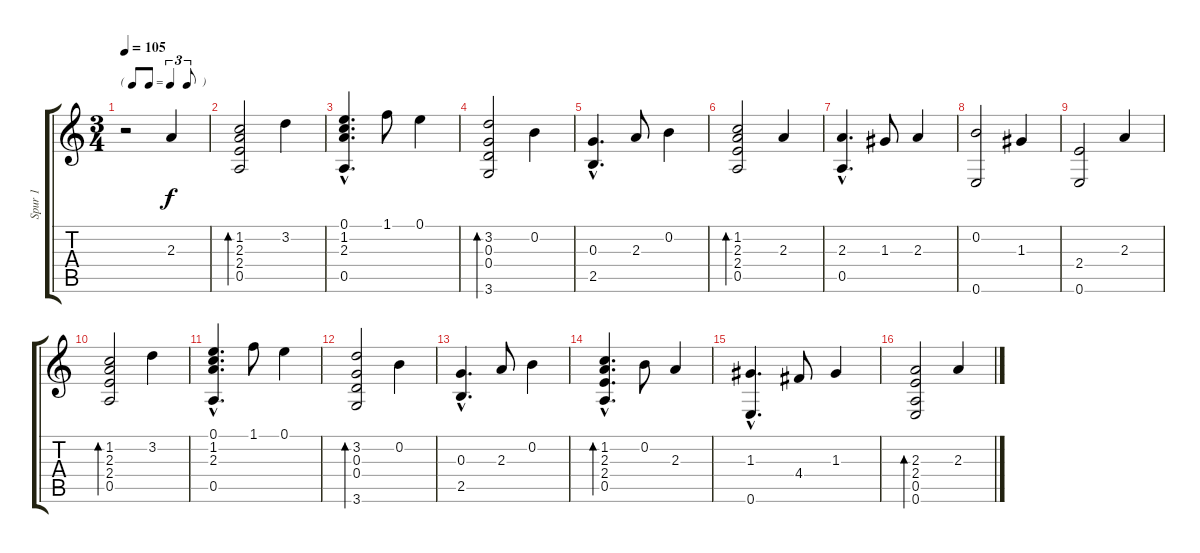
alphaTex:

\track ("Spur 1" "Spur 1") {instrument acousticguitarnylon}
\staff {score tabs}
\tuning (E4 B3 G3 D3 A2 E2) {hide}
\ts (3 4)
\tf triplet8th
\tempo 105
\clef g2
\ks c
r.2{dy f instrument acousticguitarnylon} 2.3.4 |
(1.2 2.3 2.4 0.5).2{bd 240} 3.2.4 |
(0.1{hac} 1.2{hac} 2.3{hac} 0.5{hac}).4{d} 1.1.8 0.1.4 |
(3.2 0.3 0.4 3.6).2{bd 240} 0.2.4 |
(0.3{hac} 2.5{hac}).4{d} 2.3.8 0.2.4 |
(1.2 2.3 2.4 0.5).2{bd 240} 2.3.4 |
(2.3{hac} 0.5{hac}).4{d} 1.3.8 2.3.4 |
(0.2 0.6).2 1.3.4 |
(2.4 0.6).2 2.3.4 |
(1.2 2.3 2.4 0.5).2{bd 240} 3.2.4 |
(0.1{hac} 1.2{hac} 2.3{hac} 0.5{hac}).4{d} 1.1.8 0.1.4 |
(3.2 0.3 0.4 3.6).2{bd 240} 0.2.4 |
(0.3{hac} 2.5{hac}).4{d} 2.3.8 0.2.4 |
(1.2{hac} 2.3{hac} 2.4{hac} 0.5{hac}).4{d bd 240} 0.2.8 2.3.4 |
(1.3{hac} 0.6{hac}).4{d} 4.4.8 1.3.4 |
(2.3 2.4 0.5 0.6).2{bd 240} 2.3.4
